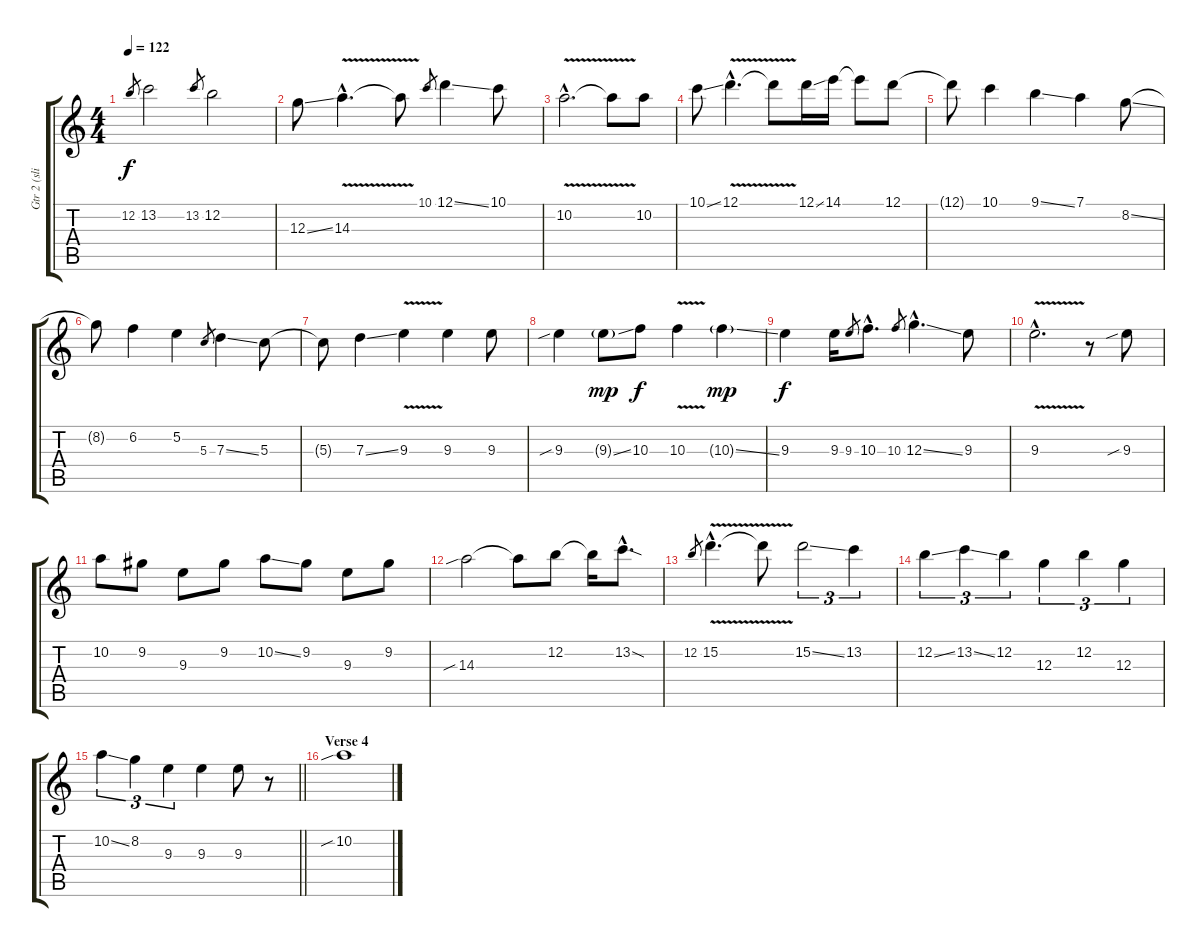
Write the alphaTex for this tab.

\track ("Gtr 2 (slide gtr. in open G tuning) " "Gtr 2 (sli") {instrument electricguitarjazz}
\staff {score tabs}
\tuning (D4 B3 G3 D3 G2 D2) {hide}
\ts (4 4)
\tempo 122
\clef g2
\ks c
12.2.8{gr dy f} 13.2.2 13.2.8{gr} 12.2.2 |
12.3{ss}.8 14.3{v hac}.4{d} 14.3{t}.8 10.1.8{gr} 12.1{ss}.4 10.1.8 |
10.2{v hac}.2{d} 10.2{t}.8 10.2.8 |
10.1{ss}.8 12.1{v hac}.4{d} 12.1{t}.8 12.1{ss}.16 14.1.16 14.1{t}.8 12.1.8 |
12.1{t}.8 10.1.4 9.1{ss}.4 7.1.4 8.2{ss}.8 |
8.2{t}.8 6.2.4 5.2.4 5.3.8{gr} 7.3{ss}.4 5.3.8 |
5.3{t}.8 7.3{ss}.4 9.3{v}.4 9.3.4 9.3.8 |
9.3{sib}.4 9.3{ss g}.8{dy mp} 10.3.8{dy f} 10.3{v}.4 10.3{ss g}.4{dy mp} |
9.3.4{dy f} 9.3.16 9.3.8{gr} 10.3{hac}.8{d} 10.3.8{gr} 12.3{ss hac}.4{d} 9.3.8 |
9.3{v hac}.2{d} r.8 9.3{sib}.8 |
10.2.8 9.2.8 9.3.8 9.2.8 10.2{ss}.8 9.2.8 9.3.8 9.2.8 |
14.3{sib}.2 14.3{t}.8 12.2.8 12.2{t}.16 13.2{sod hac}.8{d} |
12.2.8{gr} 15.2{v hac}.4{d} 15.2{t}.8 15.2{ss}.2{tu (3 2)} 13.2.4{tu (3 2)} |
12.2{ss}.4{tu (3 2)} 13.2{ss}.4{tu (3 2)} 12.2.4{tu (3 2)} 12.3.4{tu (3 2)} 12.2.4{tu (3 2)} 12.3.4{tu (3 2)} |
\barLineRight lightlight
10.2{ss}.4{tu (3 2)} 8.2.4{tu (3 2)} 9.3.4{tu (3 2)} 9.3.4 9.3.8 r.8 |
\section ("" "Verse 4")
10.2{sib}.1{volume 9}
